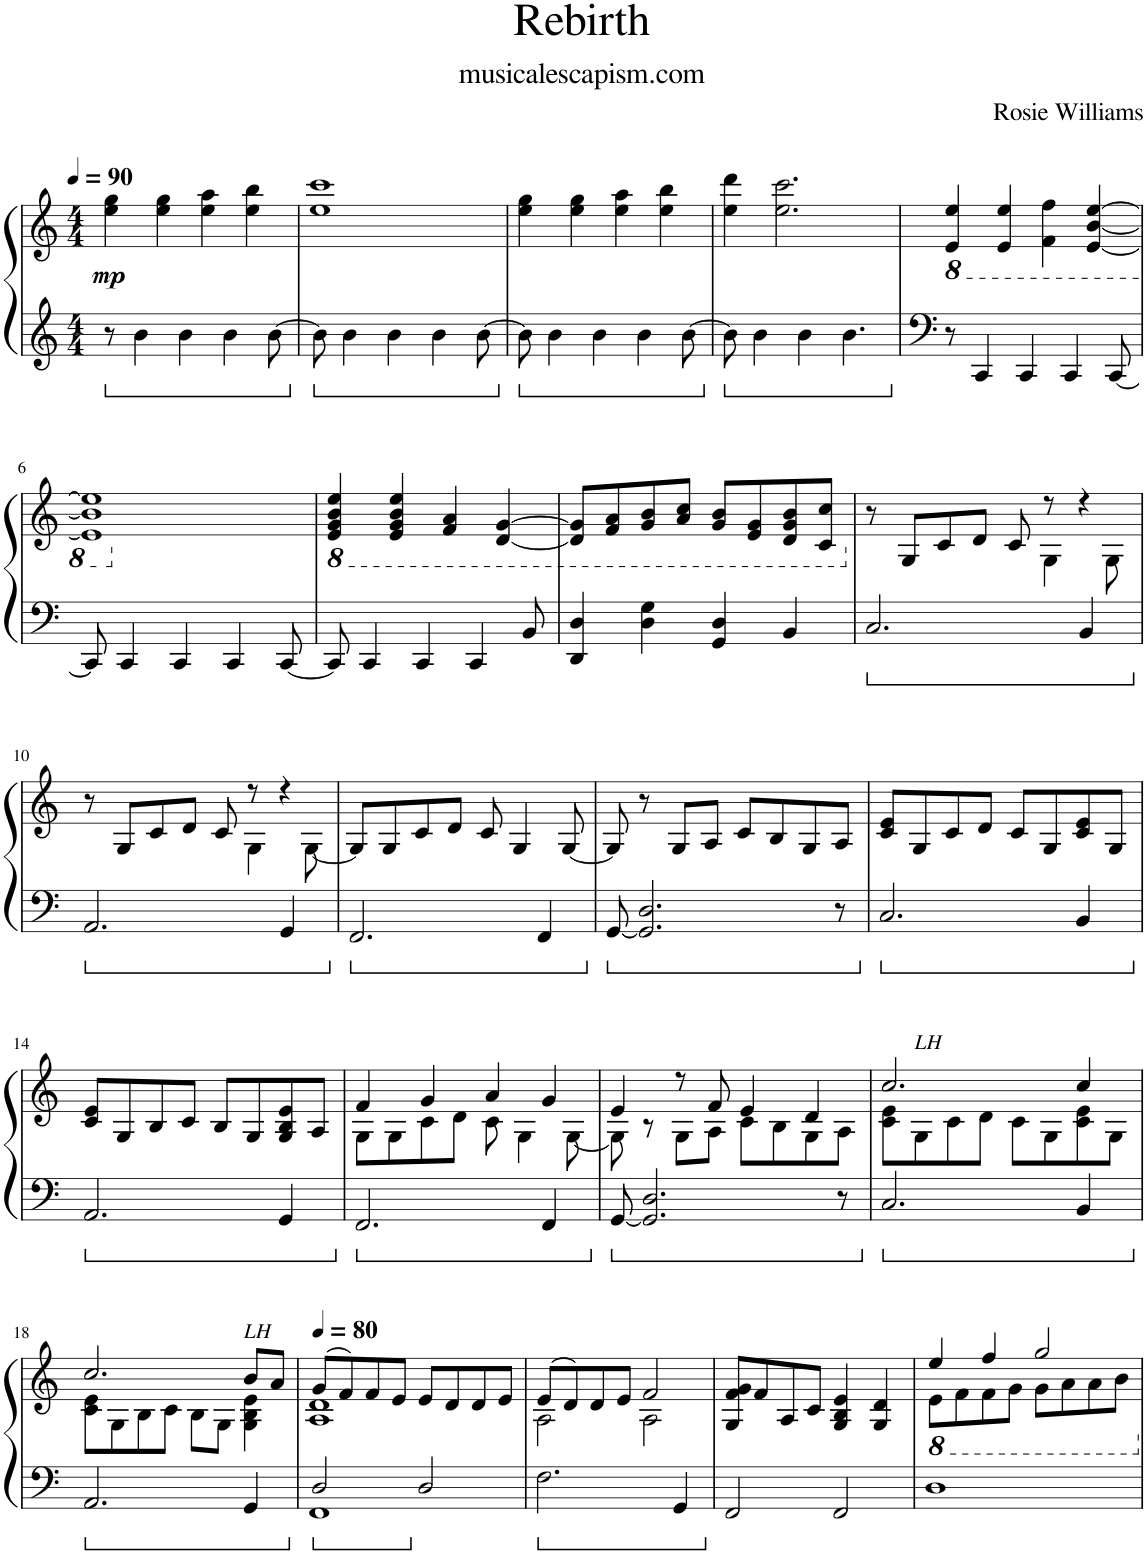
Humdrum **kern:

**kern	**kern	**dynam
*part1	*part1	*part1
*staff2	*staff1	*staff1/2
*I"Piano	*	*
*I'Pno.	*	*
*clefG2	*clefG2	*
*k[]	*k[]	*
*M4/4	*M4/4	*
*MM90	*MM90	*
=1	=1	=1
!	!	!LO:DY:b
8r	4ee\ 4gg\	mp
4b\	.	.
.	4ee\ 4gg\	.
4b\	.	.
.	4ee\ 4aa\	.
4b\	.	.
.	4ee\ 4bb\	.
[8b\	.	.
=2	=2	=2
8b\]	1ee 1ccc	.
4b\	.	.
4b\	.	.
4b\	.	.
[8b\	.	.
=3	=3	=3
8b\]	4ee\ 4gg\	.
4b\	.	.
.	4ee\ 4gg\	.
4b\	.	.
.	4ee\ 4aa\	.
4b\	.	.
.	4ee\ 4bb\	.
[8b\	.	.
=4	=4	=4
8b\]	4ee\ 4ddd\	.
4b\	.	.
.	2.ee\ 2.ccc\	.
4b\	.	.
4.b\	.	.
=5	=5	=5
*	*8ba	*
8r	4E/ 4e/	.
4CC/	.	.
.	4E/ 4e/	.
4CC/	.	.
.	4F\ 4f\	.
4CC/	.	.
.	[4E/ [4B/ [4e/	.
[8CC/	.	.
!!LO:LB:g=z
=6	=6	=6
8CC/]	1E] 1B] 1e]	.
4CC/	.	.
4CC/	.	.
4CC/	.	.
[8CC/	.	.
=7	=7	=7
*	*X8ba	*
*	*8ba	*
8CC/]	4E/ 4G/ 4B/ 4e/	.
4CC/	.	.
.	4E/ 4G/ 4B/ 4e/	.
4CC/	.	.
.	4F/ 4A/	.
4CC/	.	.
.	[4D/ [4G/	.
8BB/	.	.
=8	=8	=8
4DD/ 4D/	8D/] 8G/]L	.
.	8F/ 8A/	.
4D\ 4G\	8G/ 8B/	.
.	8A/ 8c/J	.
4GG/ 4D/	8G/ 8B/L	.
.	8E/ 8G/	.
4BB/	8D/ 8G/ 8B/	.
.	8C/ 8c/J	.
=9	=9	=9
*	*X8ba	*
*	*^	*
2.C/	8r	8ryy	.
*	*v	*v	*
.	8G/L	.
.	8c/	.
.	8d/J	.
.	8c/	.
*	*^	*
.	8r	4G\	.
4BB/	4r	.	.
.	.	8G\	.
!!LO:LB:g=z	!!
=10	=10	=10	=10
2.AA/	8r	8ryy	.
*	*v	*v	*
.	8G/L	.
.	8c/	.
.	8d/J	.
.	8c/	.
*	*^	*
.	8r	4G\	.
4GG/	4r	.	.
.	.	[8G\	.
*	*v	*v	*
=11	=11	=11
2.FF/	8G/L]	.
.	8G/	.
.	8c/	.
.	8d/J	.
.	8c/	.
.	4G/	.
4FF/	.	.
.	[8G/	.
=12	=12	=12
[8GG/	8G/]	.
2.GG/] 2.D/	8r	.
.	8G/L	.
.	8A/J	.
.	8c/L	.
.	8B/	.
.	8G/	.
8r	8A/J	.
=13	=13	=13
2.C/	8c/ 8e/L	.
.	8G/	.
.	8c/	.
.	8d/J	.
.	8c/L	.
.	8G/	.
4BB/	8c/ 8e/	.
.	8G/J	.
!!LO:LB:g=z
=14	=14	=14
2.AA/	8c/ 8e/L	.
.	8G/	.
.	8B/	.
.	8c/J	.
.	8B/L	.
.	8G/	.
4GG/	8G/ 8B/ 8e/	.
.	8A/J	.
=15	=15	=15
*	*^	*
2.FF/	4f/	8G\L	.
.	.	8G\	.
.	4g/	8c\	.
.	.	8d\J	.
.	4a/	8c\	.
.	.	4G\	.
4FF/	4g/	.	.
.	.	[8G\	.
=16	=16	=16	=16
[8GG/	4e/	8G\]	.
2.GG/] 2.D/	.	8r	.
.	8r	8G\L	.
.	8f/	8A\J	.
.	4e/	8c\L	.
.	.	8B\	.
.	4d/	8G\	.
8r	.	8A\J	.
=17	=17	=17	=17
2.C/	2.cc/	8c\ 8e\L	.
!	!	!LO:TX:a:i:t=LH	!
.	.	8G\	.
.	.	8c\	.
.	.	8d\J	.
.	.	8c\L	.
.	.	8G\	.
4BB/	4cc/	8c\ 8e\	.
.	.	8G\J	.
!!LO:LB:g=z	!!
=18	=18	=18	=18
2.AA/	2.cc/	8c\ 8e\L	.
.	.	8G\	.
.	.	8B\	.
.	.	8c\J	.
.	.	8B\L	.
.	.	8G\J	.
!	!LO:TX:a:i:t=LH	!	!
4GG/	8b/L	4G\ 4B\ 4e\	.
.	8a/J	.	.
=19	=19	=19	=19
*	*MM80	*	*
*^	*	*	*
2D/	1FF	(>8g/L	1A 1d	.
.	.	8f/)	.	.
.	.	8f/	.	.
.	.	8e/J	.	.
2D/	.	8e/L	.	.
.	.	8d/	.	.
.	.	8d/	.	.
.	.	8e/J	.	.
*v	*v	*	*	*
=20	=20	=20	=20
2.F\	(>8e/L	2A\	.
.	8d/)	.	.
.	8d/	.	.
.	8e/J	.	.
.	2f/	2A\	.
4GG/	.	.	.
*	*v	*v	*
=21	=21	=21
2FF/	8G/ 8f/ 8g/L	.
.	8f/	.
.	8A/	.
.	8c/J	.
2FF/	4G/ 4B/ 4e/	.
.	4G/ 4d/	.
=22	=22	=22
*	*8ba	*
*	*^	*
1D	4e/	8E\L	.
.	.	8F\	.
.	4f/	8F\	.
.	.	8G\J	.
.	2g/	8G\L	.
.	.	8A\	.
.	.	8A\	.
.	.	8B\J	.
*	*X8ba	*	*
*	*v	*v	*
=	=	=
*-	*-	*-
